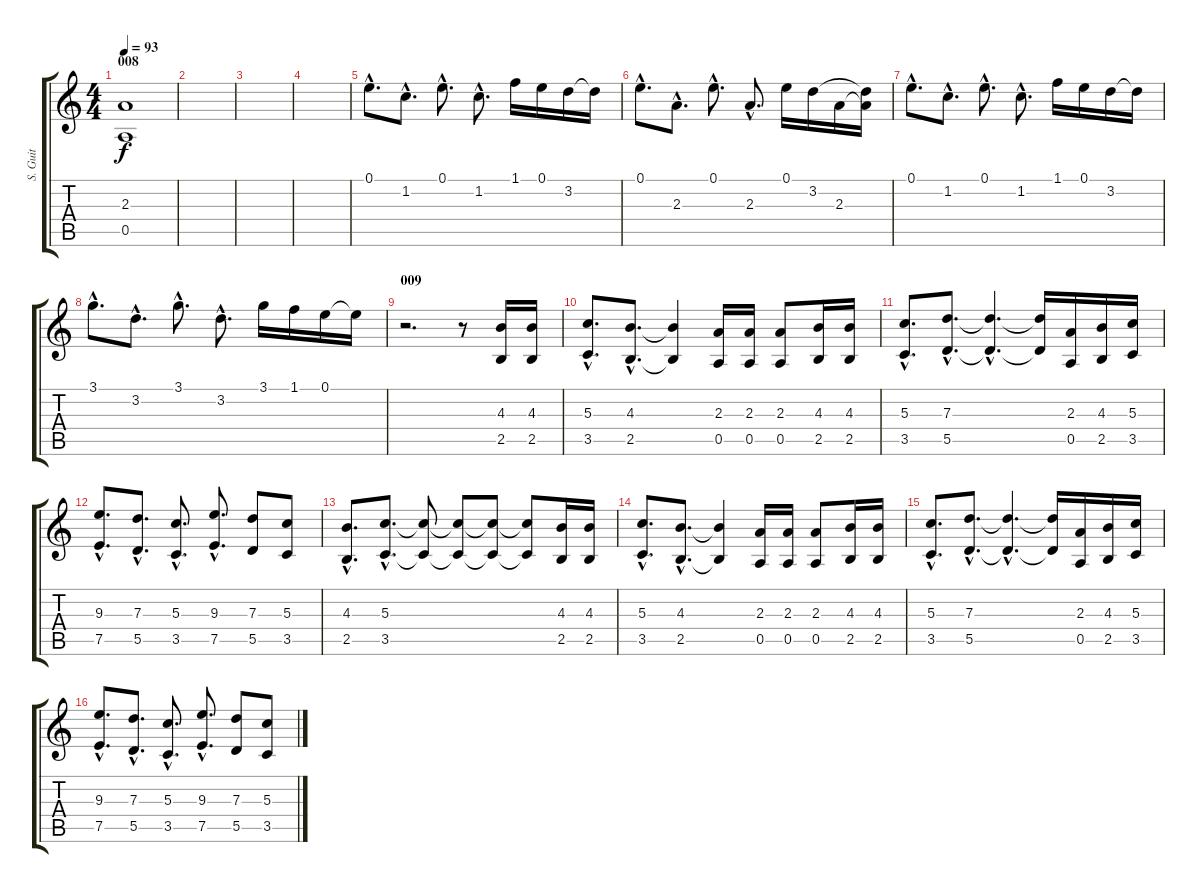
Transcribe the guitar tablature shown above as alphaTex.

\track ("S. Guit" "S. Guit") {instrument acousticguitarsteel}
\staff {score tabs}
\tuning (E4 B3 G3 D3 A2 E2) {hide}
\ts (4 4)
\section ("" "008")
\tempo 93
\clef g2
\ks c
(2.3 0.5).1{dy f} |
|
|
|
0.1{hac}.8{d} 1.2{hac}.8{d} 0.1{hac}.8{d} 1.2{hac}.8{d} 1.1.16 0.1.16 3.2.16 3.2{t}.16 |
0.1{hac}.8{d} 2.3{hac}.8{d} 0.1{hac}.8{d} 2.3{hac}.8{d} 0.1.16 3.2.16 2.3.16 (3.2{t} 2.3{t}).16 |
0.1{hac}.8{d} 1.2{hac}.8{d} 0.1{hac}.8{d} 1.2{hac}.8{d} 1.1.16 0.1.16 3.2.16 3.2{t}.16 |
3.1{hac}.8{d} 3.2{hac}.8{d} 3.1{hac}.8{d} 3.2{hac}.8{d} 3.1.16 1.1.16 0.1.16 0.1{t}.16 |
\section ("" "009")
r.2{d} r.8 (4.3 2.5).16 (4.3 2.5).16 |
(5.3{hac} 3.5{hac}).8{d} (4.3{hac} 2.5{hac}).8{d} (4.3{t} 2.5{t}).4 (2.3 0.5).16 (2.3 0.5).16 (2.3 0.5).8 (4.3 2.5).16 (4.3 2.5).16 |
(5.3{hac} 3.5{hac}).8{d} (7.3{hac} 5.5{hac}).8{d} (7.3{hac t} 5.5{hac t}).4{d} (7.3{t} 5.5{t}).16 (2.3 0.5).16 (4.3 2.5).16 (5.3 3.5).16 |
(9.3{hac} 7.5{hac}).8{d} (7.3{hac} 5.5{hac}).8{d} (5.3{hac} 3.5{hac}).8{d} (9.3{hac} 7.5{hac}).8{d} (7.3 5.5).8 (5.3 3.5).8 |
(4.3{hac} 2.5{hac}).8{d} (5.3{hac} 3.5{hac}).8{d} (5.3{t} 3.5{t}).8 (5.3{t} 3.5{t}).8 (5.3{t} 3.5{t}).8 (5.3{t} 3.5{t}).8 (4.3 2.5).16 (4.3 2.5).16 |
(5.3{hac} 3.5{hac}).8{d} (4.3{hac} 2.5{hac}).8{d} (4.3{t} 2.5{t}).4 (2.3 0.5).16 (2.3 0.5).16 (2.3 0.5).8 (4.3 2.5).16 (4.3 2.5).16 |
(5.3{hac} 3.5{hac}).8{d} (7.3{hac} 5.5{hac}).8{d} (7.3{hac t} 5.5{hac t}).4{d} (7.3{t} 5.5{t}).16 (2.3 0.5).16 (4.3 2.5).16 (5.3 3.5).16 |
(9.3{hac} 7.5{hac}).8{d} (7.3{hac} 5.5{hac}).8{d} (5.3{hac} 3.5{hac}).8{d} (9.3{hac} 7.5{hac}).8{d} (7.3 5.5).8 (5.3 3.5).8
